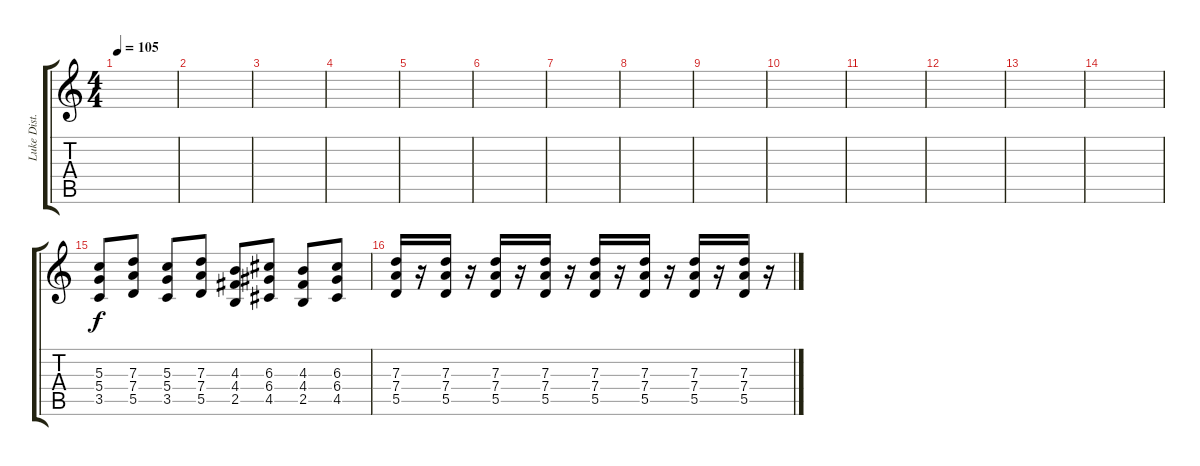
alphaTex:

\track ("Luke Dist." "Luke Dist.") {instrument distortionguitar}
\staff {score tabs}
\tuning (E4 B3 G3 D3 A2 E2) {hide}
\ts (4 4)
\tempo 105
\clef g2
\ks c
|
|
|
|
|
|
|
|
|
|
|
|
|
|
(5.3 5.4 3.5).8 (7.3 7.4 5.5).8 (5.3 5.4 3.5).8 (7.3 7.4 5.5).8 (4.3 4.4 2.5).8 (6.3 6.4 4.5).8 (4.3 4.4 2.5).8 (6.3 6.4 4.5).8 |
(7.3 7.4 5.5).16 r.16 (7.3 7.4 5.5).16 r.16 (7.3 7.4 5.5).16 r.16 (7.3 7.4 5.5).16 r.16 (7.3 7.4 5.5).16 r.16 (7.3 7.4 5.5).16 r.16 (7.3 7.4 5.5).16 r.16 (7.3 7.4 5.5).16 r.16
